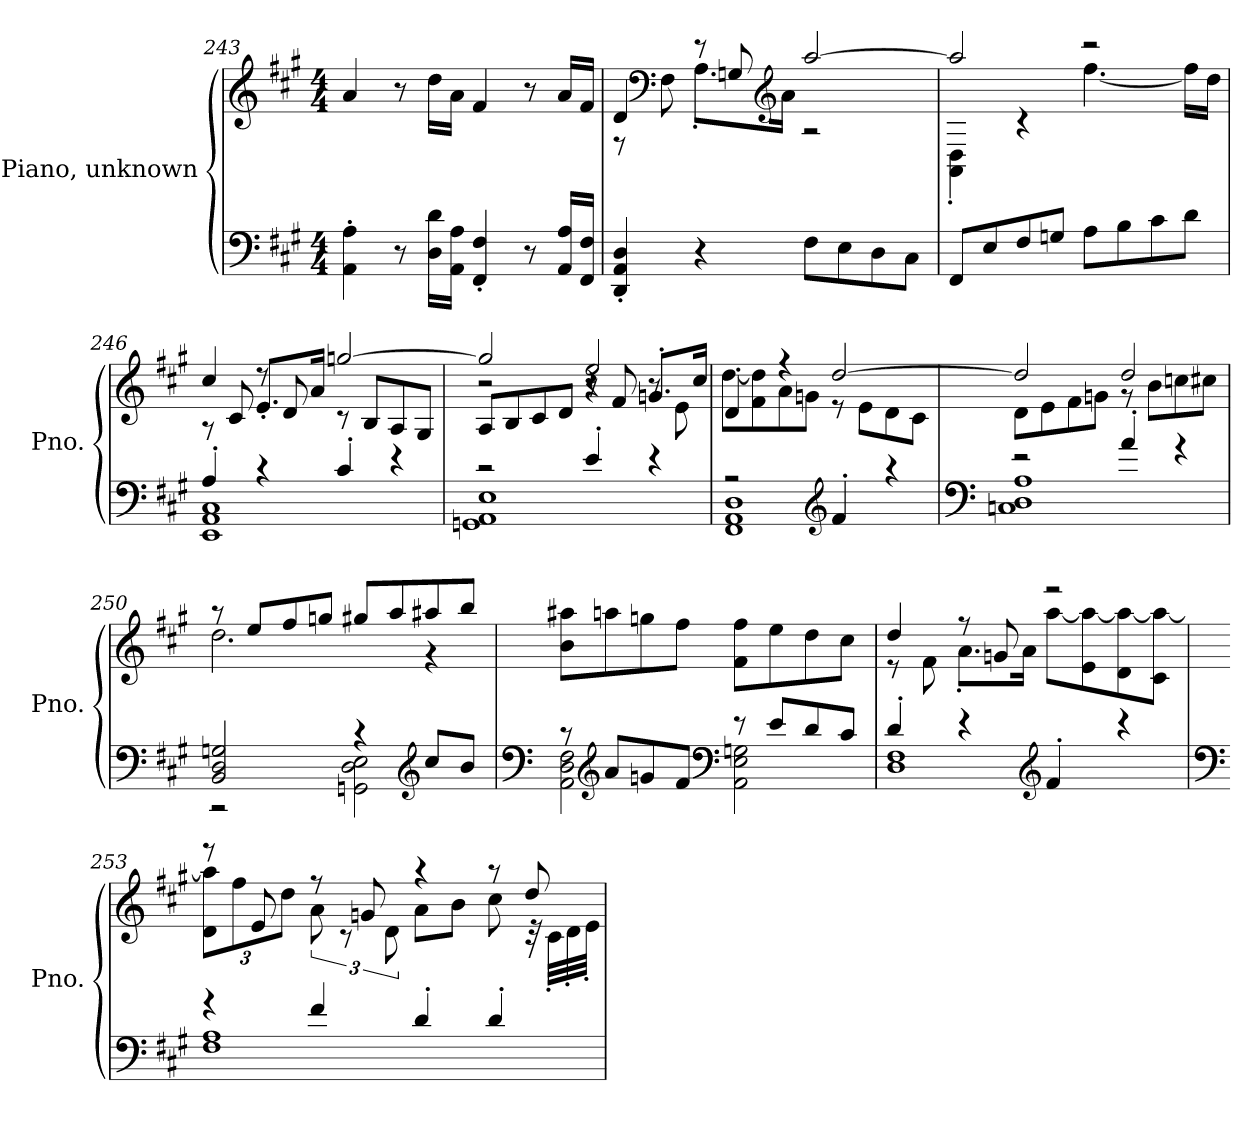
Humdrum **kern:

**kern	**kern
*part1	*part1
*staff2	*staff1
*I"Piano, unknown	*
*I'Pno.	*
*clefF4	*clefG2
*k[f#c#g#]	*k[f#c#g#]
*M4/4	*M4/4
=243	=243
4AA\' 4A\'	4a/
8r	8r
16D\ 16d\LL	16dd\LL
16AA\ 16A\JJ	16a\JJ
4FF#/' 4F#/'	4f#/
8r	8r
16AA/ 16A/LL	16a/LL
16FF#/ 16F#/JJ	16f#/JJ
=244	=244
*	*^
4DD/' 4AA/' 4D/'	4d/	8r
*	*clefF4	*
.	.	8F#\
4r	8r	8.A'\L
.	8Gn/	.
*	*clefG2	*
.	.	16a\Jk
8F#\L	[2aa/	2r
8E\	.	.
8D\	.	.
8C#\J	.	.
=245	=245	=245
8FF#/L	2aa/]	4AA\' 4D\'
8E/	.	.
8F#/	.	4r
8Gn/J	.	.
8A\L	2r	[4.ff#\
8B\	.	.
8c#\	.	.
8d\J	.	16ff#\LL]
.	.	16dd\JJ
!!LO:LB:g=z	!!
=246	=246	=246
*^	*	*
4A'/	1EE 1AA 1C#	4cc#/	8r
.	.	.	8c#/
4r	.	8r	8.e'/L
.	.	8d/	.
.	.	.	16a/Jk
4c#'/	.	[2ggn/	8r
.	.	.	8B/L
4r	.	.	8A/
.	.	.	8G#/J
=247	=247	=247	=247
*	*	*	*^
2r	1GGn 1AA 1E	2gg/]	2r	8A/L
.	.	.	.	8B/
.	.	.	.	8c#/
.	.	.	.	8d/J
4e'/	.	2ee/	4r	8r
.	.	.	.	8f#/
4r	.	.	8r	8.gn'/L
.	.	.	8e\	.
.	.	.	.	16cc#/Jk
*	*	*	*v	*v
=248	=248	=248	=248
2r	1FF# 1AA 1D	4d'/	[8dd\L
.	.	.	8f#\ 8dd\]
.	.	4r	8a\
.	.	.	8gn\J
*clefG2	*	*	*
4f#'/	.	[2dd/	8r
.	.	.	8e\L
4r	.	.	8d\
.	.	.	8c#\J
!!LO:LB:g=z	!!
=249	=249	=249	=249
*clefF4	*	*	*
2r	1Cn 1D 1A	2dd/]	8d\L
.	.	.	8e\
.	.	.	8f#\
.	.	.	8gn\J
4a'/	.	2dd/	8r
.	.	.	8b\L
4r	.	.	8ccn\
.	.	.	8cc#X\J
=250	=250	=250	=250
2BB/ 2D/ 2Gn/	2r	8r	2.dd\
.	.	8ee/L	.
.	.	8ff#/	.
.	.	8ggn/J	.
4r	2GGn\ 2D\ 2E\	8gg#X/L	.
.	.	8aa/	.
*clefG2	*	*	*
8cc#/L	.	8aa#X/	4r
8b/J	.	8bb/J	.
*	*	*v	*v
=251	=251	=251
*clefF4	*	*
8r	2AA\ 2D\ 2F#\	8b\ 8aa#X\L
*clefG2	*	*
8a/L	.	8aan\
8gn/	.	8ggn\
8f#/J	.	8ff#\J
*clefF4	*	*
8r	2AA\ 2E\ 2Gn\	8f#\ 8ff#\L
8e/L	.	8ee\
8d/	.	8dd\
8c#/J	.	8cc#\J
!!LO:LB:g=z
=252	=252	=252
*	*	*^
4d'/	1D 1F#	4dd/	8r
.	.	.	8f#\
4r	.	8r	8.a'\L
.	.	8gn/	.
.	.	.	16a\Jk
*clefG2	*	*	*
4f#'/	.	2r	[8aa\L
.	.	.	8e\ 8aa\_
4r	.	.	8d\ 8aa\_
.	.	.	8c#\ 8aa\_J
=253	=253	=253	=253
*clefF4	*	*	*
*	*	*	*Xbrackettup
4r	1F# 1A	8r	12d\ 12aa\]L
.	.	.	12ff#\
.	.	8e/	.
.	.	.	12dd\J
*	*	*	*brackettup
4f#/	.	8r	12a\
.	.	.	12r
.	.	8gn/	.
.	.	.	12d\
4d'/	.	4r	8a\L
.	.	.	8b\J
4d'/	.	8r	8cc#\
.	.	8dd/	32r
.	.	.	32c#'\LLL
.	.	.	32d'\
.	.	.	32e'\JJJ
*v	*v	*	*
*	*v	*v
=	=
*-	*-
